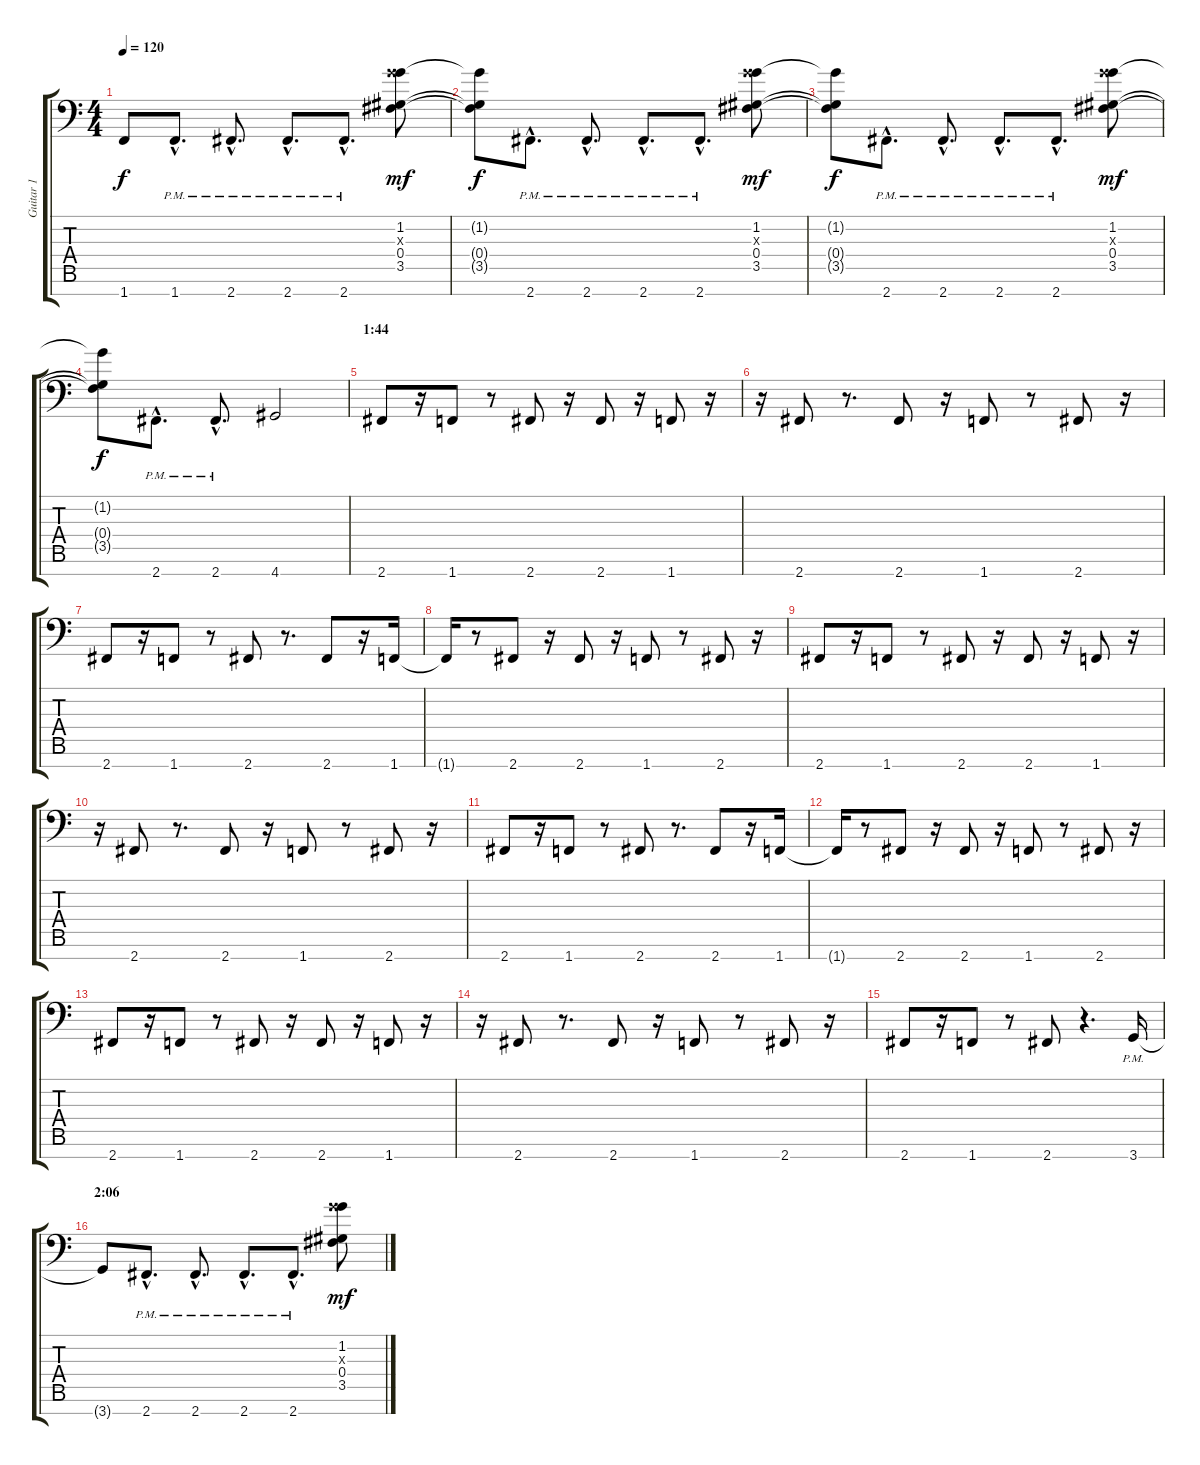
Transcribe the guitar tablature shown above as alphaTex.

\track ("Guitar 1" "Guitar 1") {instrument distortionguitar}
\staff {score tabs}
\tuning (Bb3 Gb3 Db3 Ab2 Eb2 Bb1 E1) {hide}
\ts (4 4)
\tempo 120
\clef f4
\ks c
1.7{t}.8{dy f} 1.7{hac pm}.8{d} 2.7{hac pm}.8{d} 2.7{hac pm}.8{d} 2.7{hac pm}.8{d} (1.2 6.3{x} 0.4 3.5).8{dy mf} |
(1.2{t} 0.4{t} 3.5{t}).8{dy f} 2.7{hac pm}.8{d} 2.7{hac pm}.8{d} 2.7{hac pm}.8{d} 2.7{hac pm}.8{d} (1.2 6.3{x} 0.4 3.5).8{dy mf} |
(1.2{t} 0.4{t} 3.5{t}).8{dy f} 2.7{hac pm}.8{d} 2.7{hac pm}.8{d} 2.7{hac pm}.8{d} 2.7{hac pm}.8{d} (1.2 6.3{x} 0.4 3.5).8{dy mf} |
(1.2{t} 0.4{t} 3.5{t}).8{dy f} 2.7{hac pm}.8{d} 2.7{hac pm}.8{d} 4.7.2 |
\section ("" "1:44")
2.7.8 r.16 1.7.8 r.8 2.7.8 r.16 2.7.8 r.16 1.7.8 r.16 |
r.16 2.7.8 r.8{d} 2.7.8 r.16 1.7.8 r.8 2.7.8 r.16 |
2.7.8 r.16 1.7.8 r.8 2.7.8 r.8{d} 2.7.8 r.16 1.7.16 |
1.7{t}.16 r.8 2.7.8 r.16 2.7.8 r.16 1.7.8 r.8 2.7.8 r.16 |
2.7.8 r.16 1.7.8 r.8 2.7.8 r.16 2.7.8 r.16 1.7.8 r.16 |
r.16 2.7.8 r.8{d} 2.7.8 r.16 1.7.8 r.8 2.7.8 r.16 |
2.7.8 r.16 1.7.8 r.8 2.7.8 r.8{d} 2.7.8 r.16 1.7.16 |
1.7{t}.16 r.8 2.7.8 r.16 2.7.8 r.16 1.7.8 r.8 2.7.8 r.16 |
2.7.8 r.16 1.7.8 r.8 2.7.8 r.16 2.7.8 r.16 1.7.8 r.16 |
r.16 2.7.8 r.8{d} 2.7.8 r.16 1.7.8 r.8 2.7.8 r.16 |
2.7.8 r.16 1.7.8 r.8 2.7.8 r.4{d} 3.7{pm}.16 |
\section ("" "2:06")
3.7{t}.8 2.7{hac pm}.8{d} 2.7{hac pm}.8{d} 2.7{hac pm}.8{d} 2.7{hac pm}.8{d} (1.2 6.3{x} 0.4 3.5).8{dy mf}
